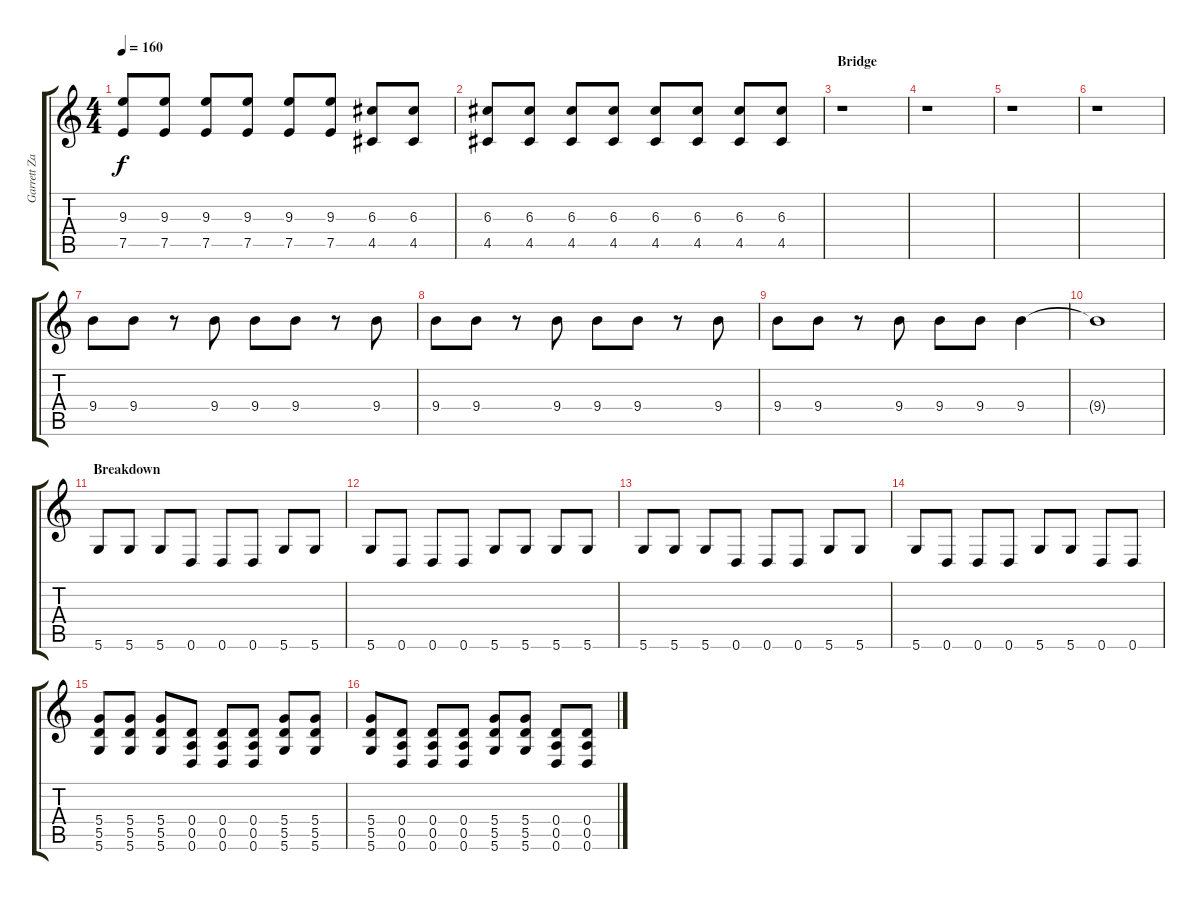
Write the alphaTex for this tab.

\track ("Garrett Zablocki" "Garrett Za") {instrument acousticguitarsteel}
\staff {score tabs}
\tuning (E4 B3 G3 D3 A2 D2) {hide}
\ts (4 4)
\tempo 160
\clef g2
\ks c
(9.3 7.5).8{dy f} (9.3 7.5).8 (9.3 7.5).8 (9.3 7.5).8 (9.3 7.5).8 (9.3 7.5).8 (6.3 4.5).8 (6.3 4.5).8 |
(6.3 4.5).8 (6.3 4.5).8 (6.3 4.5).8 (6.3 4.5).8 (6.3 4.5).8 (6.3 4.5).8 (6.3 4.5).8 (6.3 4.5).8 |
\section ("" "Bridge")
r.1 |
r.1 |
r.1 |
r.1 |
9.4.8{volume 11 instrument electricguitarjazz} 9.4.8 r.8 9.4.8 9.4.8 9.4.8 r.8 9.4.8 |
9.4.8 9.4.8 r.8 9.4.8 9.4.8 9.4.8 r.8 9.4.8 |
9.4.8 9.4.8 r.8 9.4.8 9.4.8 9.4.8 9.4.4 |
9.4{t}.1 |
\section ("" "Breakdown")
5.6.8{volume 14 instrument overdrivenguitar} 5.6.8 5.6.8 0.6.8 0.6.8 0.6.8 5.6.8 5.6.8 |
5.6.8 0.6.8 0.6.8 0.6.8 5.6.8 5.6.8 5.6.8 5.6.8 |
5.6.8 5.6.8 5.6.8 0.6.8 0.6.8 0.6.8 5.6.8 5.6.8 |
5.6.8 0.6.8 0.6.8 0.6.8 5.6.8 5.6.8 0.6.8 0.6.8 |
(5.4 5.5 5.6).8 (5.4 5.5 5.6).8 (5.4 5.5 5.6).8 (0.4 0.5 0.6).8 (0.4 0.5 0.6).8 (0.4 0.5 0.6).8 (5.4 5.5 5.6).8 (5.4 5.5 5.6).8 |
(5.4 5.5 5.6).8 (0.4 0.5 0.6).8 (0.4 0.5 0.6).8 (0.4 0.5 0.6).8 (5.4 5.5 5.6).8 (5.4 5.5 5.6).8 (0.4 0.5 0.6).8 (0.4 0.5 0.6).8
